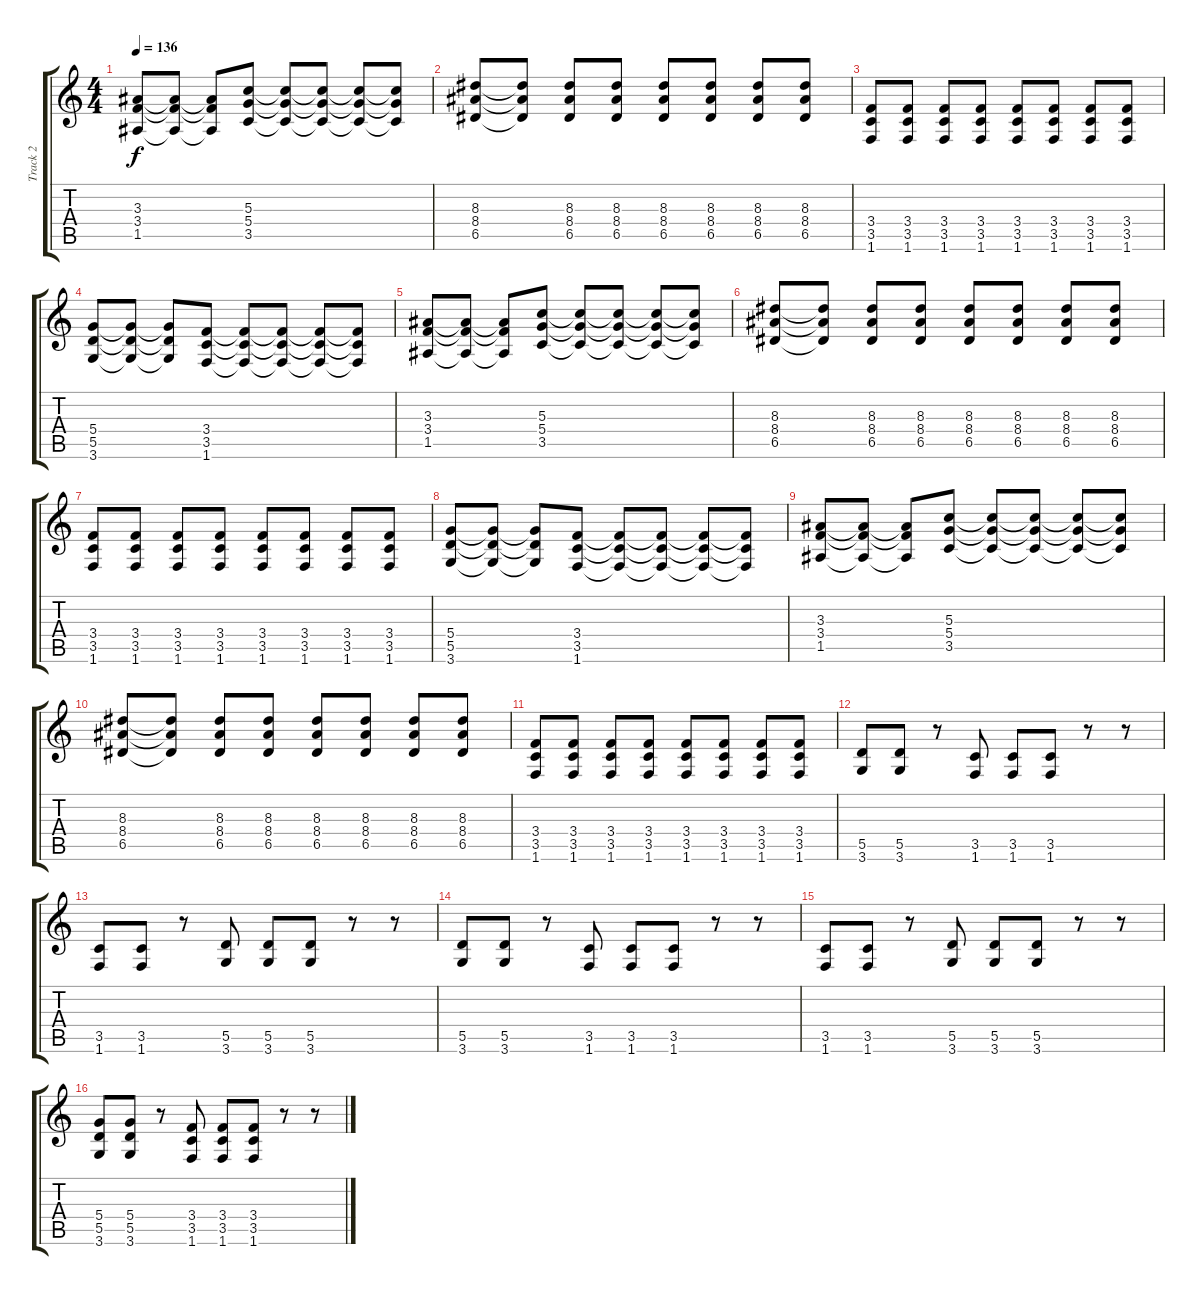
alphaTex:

\track ("Track 2" "Track 2") {instrument distortionguitar}
\staff {score tabs}
\tuning (E4 B3 G3 D3 A2 E2) {hide}
\ts (4 4)
\tempo 136
\clef g2
\ks c
(3.3 3.4 1.5).8{dy f} (3.3{t} 3.4{t} 1.5{t}).8 (3.3{t} 3.4{t} 1.5{t}).8 (5.3 5.4 3.5).8 (5.3{t} 5.4{t} 3.5{t}).8 (5.3{t} 5.4{t} 3.5{t}).8 (5.3{t} 5.4{t} 3.5{t}).8 (5.3{t} 5.4{t} 3.5{t}).8 |
(8.3 8.4 6.5).8 (8.3{t} 8.4{t} 6.5{t}).8 (8.3 8.4 6.5).8 (8.3 8.4 6.5).8 (8.3 8.4 6.5).8 (8.3 8.4 6.5).8 (8.3 8.4 6.5).8 (8.3 8.4 6.5).8 |
(3.4 3.5 1.6).8 (3.4 3.5 1.6).8 (3.4 3.5 1.6).8 (3.4 3.5 1.6).8 (3.4 3.5 1.6).8 (3.4 3.5 1.6).8 (3.4 3.5 1.6).8 (3.4 3.5 1.6).8 |
(5.4 5.5 3.6).8 (5.4{t} 5.5{t} 3.6{t}).8 (5.4{t} 5.5{t} 3.6{t}).8 (3.4 3.5 1.6).8 (3.4{t} 3.5{t} 1.6{t}).8 (3.4{t} 3.5{t} 1.6{t}).8 (3.4{t} 3.5{t} 1.6{t}).8 (3.4{t} 3.5{t} 1.6{t}).8 |
(3.3 3.4 1.5).8 (3.3{t} 3.4{t} 1.5{t}).8 (3.3{t} 3.4{t} 1.5{t}).8 (5.3 5.4 3.5).8 (5.3{t} 5.4{t} 3.5{t}).8 (5.3{t} 5.4{t} 3.5{t}).8 (5.3{t} 5.4{t} 3.5{t}).8 (5.3{t} 5.4{t} 3.5{t}).8 |
(8.3 8.4 6.5).8 (8.3{t} 8.4{t} 6.5{t}).8 (8.3 8.4 6.5).8 (8.3 8.4 6.5).8 (8.3 8.4 6.5).8 (8.3 8.4 6.5).8 (8.3 8.4 6.5).8 (8.3 8.4 6.5).8 |
(3.4 3.5 1.6).8 (3.4 3.5 1.6).8 (3.4 3.5 1.6).8 (3.4 3.5 1.6).8 (3.4 3.5 1.6).8 (3.4 3.5 1.6).8 (3.4 3.5 1.6).8 (3.4 3.5 1.6).8 |
(5.4 5.5 3.6).8 (5.4{t} 5.5{t} 3.6{t}).8 (5.4{t} 5.5{t} 3.6{t}).8 (3.4 3.5 1.6).8 (3.4{t} 3.5{t} 1.6{t}).8 (3.4{t} 3.5{t} 1.6{t}).8 (3.4{t} 3.5{t} 1.6{t}).8 (3.4{t} 3.5{t} 1.6{t}).8 |
(3.3 3.4 1.5).8 (3.3{t} 3.4{t} 1.5{t}).8 (3.3{t} 3.4{t} 1.5{t}).8 (5.3 5.4 3.5).8 (5.3{t} 5.4{t} 3.5{t}).8 (5.3{t} 5.4{t} 3.5{t}).8 (5.3{t} 5.4{t} 3.5{t}).8 (5.3{t} 5.4{t} 3.5{t}).8 |
(8.3 8.4 6.5).8 (8.3{t} 8.4{t} 6.5{t}).8 (8.3 8.4 6.5).8 (8.3 8.4 6.5).8 (8.3 8.4 6.5).8 (8.3 8.4 6.5).8 (8.3 8.4 6.5).8 (8.3 8.4 6.5).8 |
(3.4 3.5 1.6).8 (3.4 3.5 1.6).8 (3.4 3.5 1.6).8 (3.4 3.5 1.6).8 (3.4 3.5 1.6).8 (3.4 3.5 1.6).8 (3.4 3.5 1.6).8 (3.4 3.5 1.6).8 |
(5.5 3.6).8 (5.5 3.6).8 r.8 (3.5 1.6).8 (3.5 1.6).8 (3.5 1.6).8 r.8 r.8 |
(3.5 1.6).8 (3.5 1.6).8 r.8 (5.5 3.6).8 (5.5 3.6).8 (5.5 3.6).8 r.8 r.8 |
(5.5 3.6).8 (5.5 3.6).8 r.8 (3.5 1.6).8 (3.5 1.6).8 (3.5 1.6).8 r.8 r.8 |
(3.5 1.6).8 (3.5 1.6).8 r.8 (5.5 3.6).8 (5.5 3.6).8 (5.5 3.6).8 r.8 r.8 |
(5.4 5.5 3.6).8 (5.4 5.5 3.6).8 r.8 (3.4 3.5 1.6).8 (3.4 3.5 1.6).8 (3.4 3.5 1.6).8 r.8 r.8
